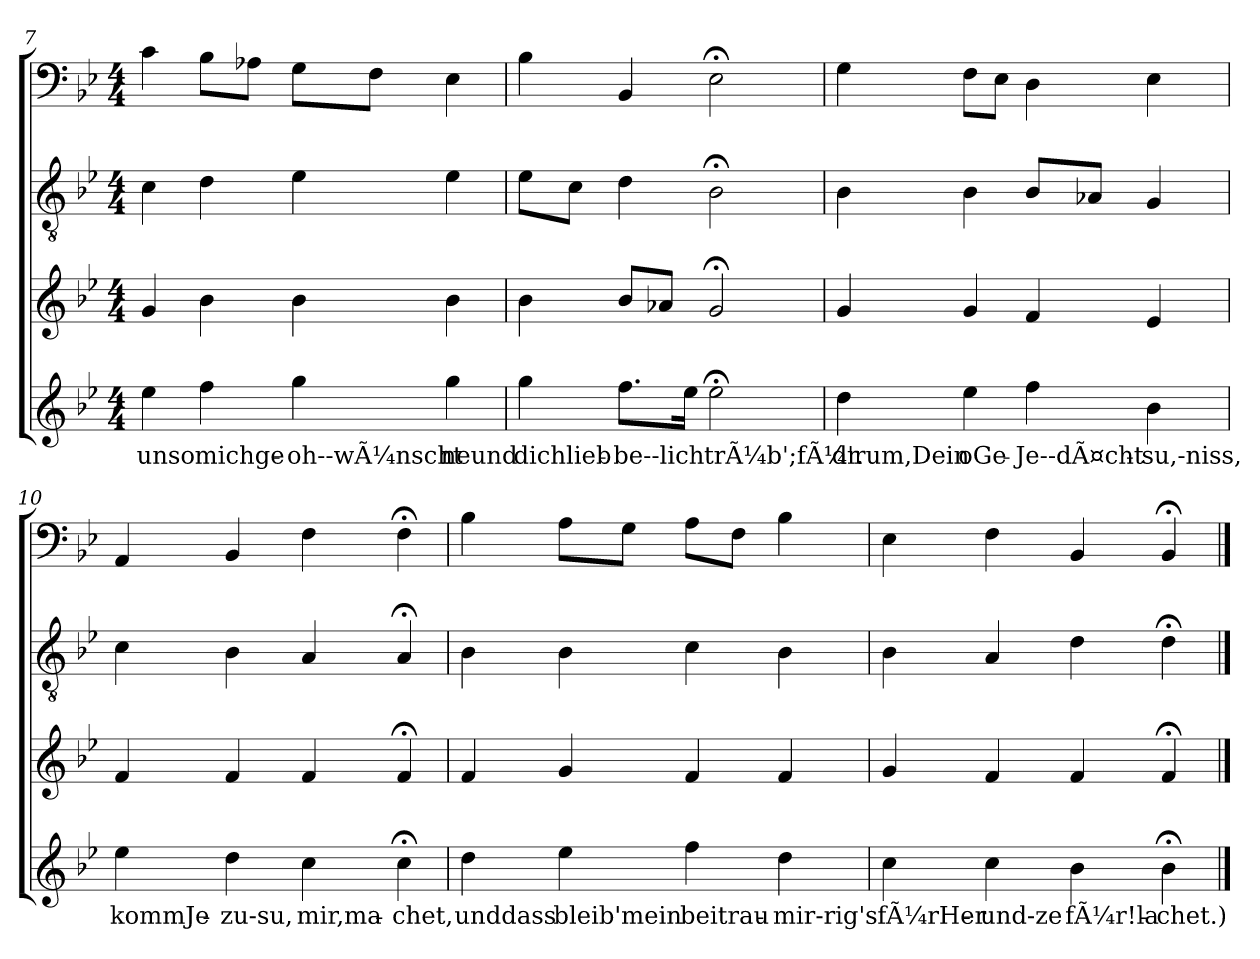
**kern	**text	**kern	**kern	**kern
*part4	*part4	*part3	*part2	*part1
*staff4	*staff4	*staff3	*staff2	*staff1
*clefG2	*	*clefG2	*clefGv2	*clefF4
*k[b-e-]	*	*k[b-e-]	*k[b-e-]	*k[b-e-]
*B-:	*	*B-:	*B-:	*B-:
*M4/4	*	*M4/4	*M4/4	*M4/4
=7	=7	=7	=7	=7
4ee-	unso	4g	4c	4c
4ff	michge-	4b-	4d	8B-L
.	.	.	.	8A-XJ
4gg	oh--wÃ¼nscht	4b-	4e-	8GL
.	.	.	.	8FJ
4gg	-neund	4b-	4e-	4E-
=8	=8	=8	=8	=8
4gg	dichlieb-	4b-	8e-L	4B-
.	.	.	8cJ	.
8.ffL	be--lich	8b-L	4d	4BB-
.	.	8a-XJ	.	.
16ee-Jk	.	.	.	.
2ee-;<	-trÃ¼b';fÃ¼r.	2g;<	2B-;<	2E-;<
=9	=9	=9	=9	=9
4dd	d'rum,Dein	4g	4B-	4G
4ee-	oGe-	4g	4B-	8FL
.	.	.	.	8E-J
4ff	Je--dÃ¤cht-	4f	8B-L	4D
.	.	.	8A-XJ	.
4b-	-su,-niss,	4e-	4G	4E-
=10	=10	=10	=10	=10
4ee-	kommJe-	4f	4c	4AA
4dd	zu-su,	4f	4B-	4BB-
4cc	mir,ma-	4f	4A	4F
4cc;<	-chet,	4f;<	4A;<	4F;<
=11	=11	=11	=11	=11
4dd	unddass	4f	4B-	4B-
4ee-	bleib'mein	4g	4B-	8AL
.	.	.	.	8GJ
4ff	beitrau-	4f	4c	8AL
.	.	.	.	8FJ
4dd	mir-rig's	4f	4B-	4B-
=12	=12	=12	=12	=12
4cc	fÃ¼rHer-	4g	4B-	4E-
4cc	und-ze	4f	4A	4F
4b-	fÃ¼r!la-	4f	4d	4BB-
4b-;<	-chet.)	4f;<	4d;<	4BB-;<
==	==	==	==	==
*-	*-	*-	*-	*-
